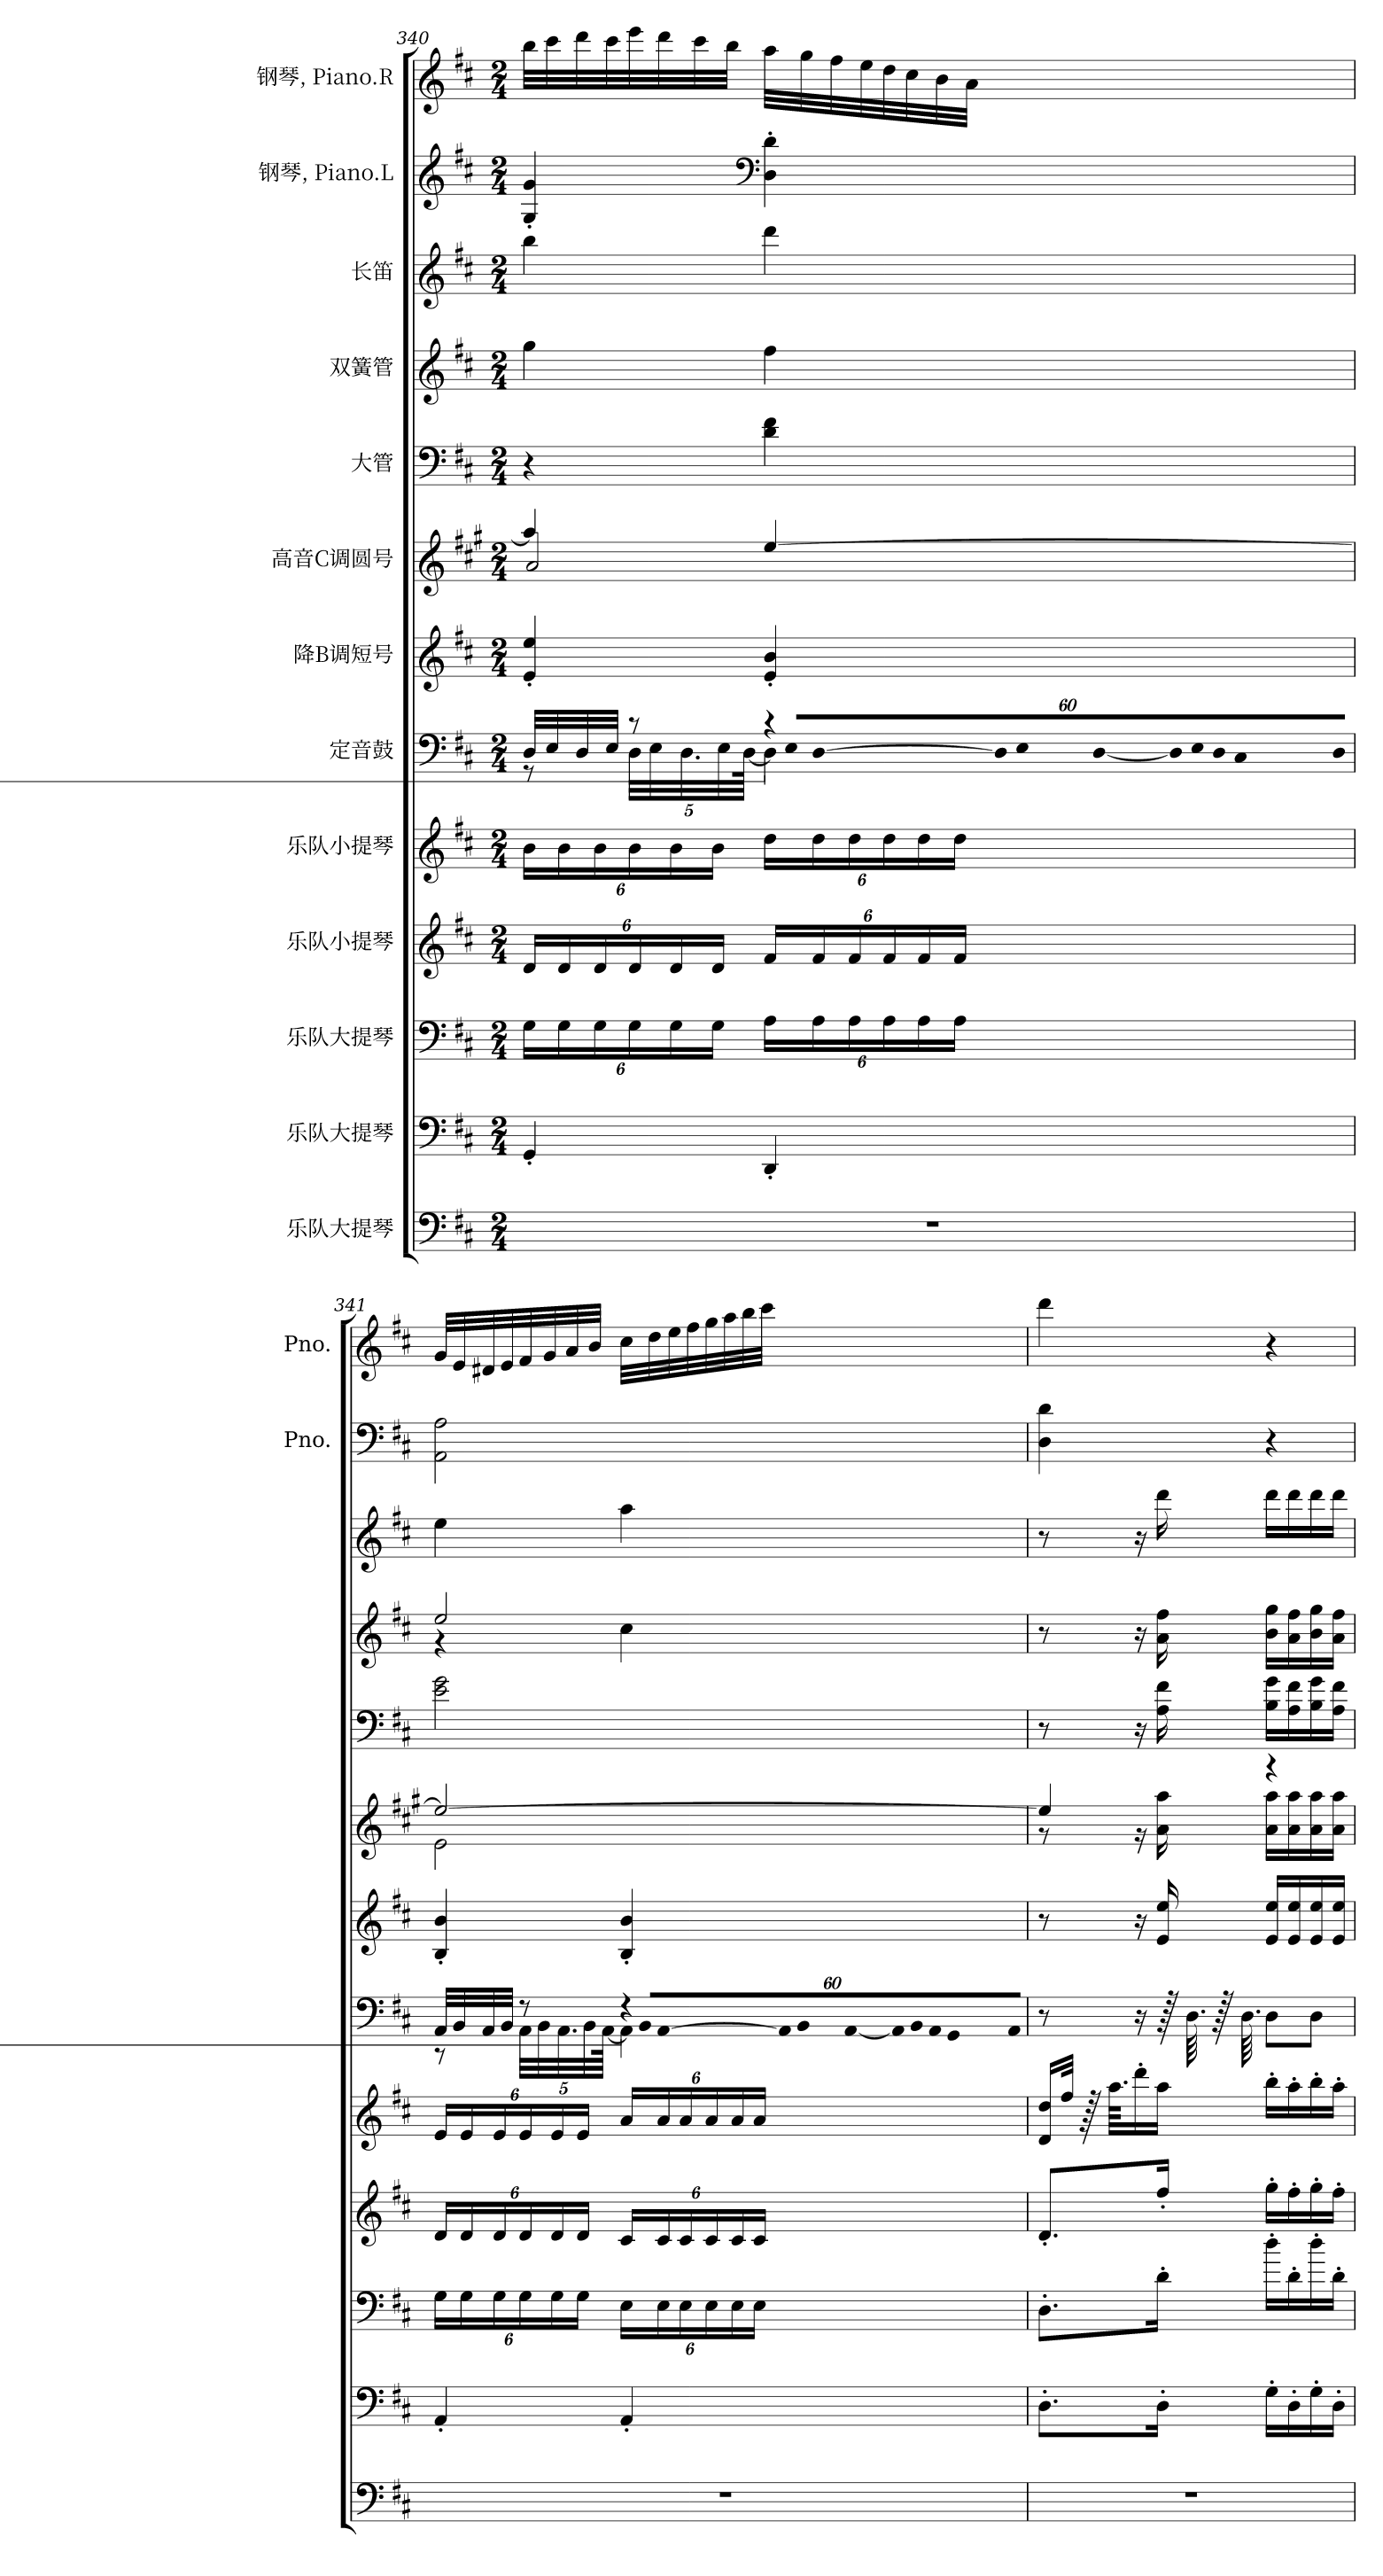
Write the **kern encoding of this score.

**kern	**kern	**kern	**kern	**kern	**kern	**kern	**kern	**kern	**kern	**kern	**kern	**kern
*part13	*part12	*part11	*part10	*part9	*part8	*part7	*part6	*part5	*part4	*part3	*part2	*part1
*staff13	*staff12	*staff11	*staff10	*staff9	*staff8	*staff7	*staff6	*staff5	*staff4	*staff3	*staff2	*staff1
*I"乐队大提琴	*I"乐队大提琴	*I"乐队大提琴	*I"乐队小提琴	*I"乐队小提琴	*I"定音鼓	*I"降B调短号	*I"高音C调圆号	*I"大管	*I"双簧管	*I"长笛	*I"钢琴, Piano.L	*I"钢琴, Piano.R
*	*	*	*	*	*	*	*	*	*	*	*I'Pno.	*I'Pno.
*clefF4	*clefF4	*clefF4	*clefG2	*clefG2	*clefF4	*clefG2	*clefG2	*clefF4	*clefG2	*clefG2	*clefG2	*clefG2
*	*	*	*	*	*	*ITrd1c2	*ITrd4c7	*	*	*	*	*
*k[f#c#]	*k[f#c#]	*k[f#c#]	*k[f#c#]	*k[f#c#]	*k[f#c#]	*k[]	*k[f#c#]	*k[f#c#]	*k[f#c#]	*k[f#c#]	*k[f#c#]	*k[f#c#]
*M2/4	*M2/4	*M2/4	*M2/4	*M2/4	*M2/4	*M2/4	*M2/4	*M2/4	*M2/4	*M2/4	*M2/4	*M2/4
*	*	*Xbrackettup	*Xbrackettup	*Xbrackettup	*	*	*	*	*	*	*	*
=340	=340	=340	=340	=340	=340	=340	=340	=340	=340	=340	=340	=340
*	*	*	*	*	*^	*	*^	*	*	*	*	*
2r	4GG'/	24G\LL	24d/LL	24b\LL	32D/LLL	8r	4d/' 4dd/'	4dd/]	2d/	4r	4gg\	4bb\	4G/' 4g/'	32bb\LLL
.	.	.	.	.	32E/	.	.	.	.	.	.	.	.	32ccc#\
.	.	24G\	24d/	24b\	.	.	.	.	.	.	.	.	.	.
.	.	.	.	.	32D/	.	.	.	.	.	.	.	.	32ddd\
.	.	24G\	24d/	24b\	.	.	.	.	.	.	.	.	.	.
.	.	.	.	.	32E/JJJ	.	.	.	.	.	.	.	.	32ccc#\
*	*	*	*	*	*	*Xbrackettup	*	*	*	*	*	*	*	*
.	.	24G\	24d/	24b\	8r	40D\LLL	.	.	.	.	.	.	.	32eee\
.	.	.	.	.	.	40E\	.	.	.	.	.	.	.	.
.	.	.	.	.	.	.	.	.	.	.	.	.	.	32ddd\
.	.	24G\	24d/	24b\	.	.	.	.	.	.	.	.	.	.
.	.	.	.	.	.	40.D\	.	.	.	.	.	.	.	.
.	.	.	.	.	.	.	.	.	.	.	.	.	.	32ccc#\
.	.	24G\JJ	24d/JJ	24b\JJ	.	.	.	.	.	.	.	.	.	.
.	.	.	.	.	.	40E\	.	.	.	.	.	.	.	.
.	.	.	.	.	.	.	.	.	.	.	.	.	.	32bb\JJJ
.	.	.	.	.	.	[80D\JJJk	.	.	.	.	.	.	.	.
*	*	*	*	*	*	*	*	*	*	*	*	*	*clefF4	*
*	*	*	*	*	*brackettup	*	*	*	*	*	*	*	*	*
!	!	!	!	!	!LO:N:vis=64	!	!	!	!	!	!	!	!	!
.	4DD'/	24A\LL	24f#/LL	24dd\LL	640%9r	4D\]	4d/' 4a/'	[4a/	.	4d\ 4f#\	4ff#\	4ddd\	4D\' 4d\'	32aa\LLL
!	!	!	!	!	!LO:N:vis=32	!	!	!	!	!	!	!	!	!
.	.	.	.	.	1920%53E/LLL	.	.	.	.	.	.	.	.	.
.	.	.	.	.	.	.	.	.	.	.	.	.	.	32gg\
!	!	!	!	!	!LO:N:vis=64	!	!	!	!	!	!	!	!	!
.	.	24A\	24f#/	24dd\	[640%9D/K	.	.	.	.	.	.	.	.	.
!	!	!	!	!	!LO:N:vis=32	!	!	!	!	!	!	!	!	!
.	.	.	.	.	1920%53D/]	.	.	.	.	.	.	.	.	.
.	.	.	.	.	.	.	.	.	.	.	.	.	.	32ff#\
!	!	!	!	!	!LO:N:vis=64	!	!	!	!	!	!	!	!	!
.	.	24A\	24f#/	24dd\	640%9E/L	.	.	.	.	.	.	.	.	.
.	.	.	.	.	.	.	.	.	.	.	.	.	.	32ee\
!	!	!	!	!	!LO:N:vis=64	!	!	!	!	!	!	!	!	!
.	.	.	.	.	[640%9D/J	.	.	.	.	.	.	.	.	.
!	!	!	!	!	!LO:N:vis=32	!	!	!	!	!	!	!	!	!
.	.	.	.	.	1920%53D/]	.	.	.	.	.	.	.	.	.
.	.	24A\	24f#/	24dd\	.	.	.	.	.	.	.	.	.	32dd\
!	!	!	!	!	!LO:N:vis=32	!	!	!	!	!	!	!	!	!
.	.	.	.	.	1920%53E/	.	.	.	.	.	.	.	.	.
.	.	.	.	.	.	.	.	.	.	.	.	.	.	32cc#\
!	!	!	!	!	!LO:N:vis=32	!	!	!	!	!	!	!	!	!
.	.	24A\	24f#/	24dd\	1920%53D/	.	.	.	.	.	.	.	.	.
.	.	.	.	.	.	.	.	.	.	.	.	.	.	32b\
!	!	!	!	!	!LO:N:vis=32	!	!	!	!	!	!	!	!	!
.	.	.	.	.	1920%53C#/	.	.	.	.	.	.	.	.	.
.	.	24A\JJ	24f#/JJ	24dd\JJ	.	.	.	.	.	.	.	.	.	.
.	.	.	.	.	.	.	.	.	.	.	.	.	.	32a\JJJ
.	.	.	.	.	1920ryy	.	.	.	.	.	.	.	.	.
!	!	!	!	!	!LO:N:vis=32	!	!	!	!	!	!	!	!	!
.	.	.	.	.	1920%53D/JJJ	.	.	.	.	.	.	.	.	.
!!LO:PB:g=z
=341	=341	=341	=341	=341	=341	=341	=341	=341	=341	=341	=341	=341	=341	=341
*	*	*	*	*	*	*	*	*	*	*	*^	*	*	*
2r	4AA'/	24G\LL	24d/LL	24e/LL	32AA/LLL	8r	4A/' 4a/'	2a/_	2A\	2e\ 2g\	2ee/	4r	4ee\	2AA\ 2A\	32g/LLL
.	.	.	.	.	32BB/	.	.	.	.	.	.	.	.	.	32e/
.	.	24G\	24d/	24e/	.	.	.	.	.	.	.	.	.	.	.
.	.	.	.	.	32AA/	.	.	.	.	.	.	.	.	.	32d#X/
.	.	24G\	24d/	24e/	.	.	.	.	.	.	.	.	.	.	.
.	.	.	.	.	32BB/JJJ	.	.	.	.	.	.	.	.	.	32e/
*	*	*	*	*	*	*Xbrackettup	*	*	*	*	*	*	*	*	*
.	.	24G\	24d/	24e/	8r	40AA\LLL	.	.	.	.	.	.	.	.	32f#/
.	.	.	.	.	.	40BB\	.	.	.	.	.	.	.	.	.
.	.	.	.	.	.	.	.	.	.	.	.	.	.	.	32g/
.	.	24G\	24d/	24e/	.	.	.	.	.	.	.	.	.	.	.
.	.	.	.	.	.	40.AA\	.	.	.	.	.	.	.	.	.
.	.	.	.	.	.	.	.	.	.	.	.	.	.	.	32a/
.	.	24G\JJ	24d/JJ	24e/JJ	.	.	.	.	.	.	.	.	.	.	.
.	.	.	.	.	.	40BB\	.	.	.	.	.	.	.	.	.
.	.	.	.	.	.	.	.	.	.	.	.	.	.	.	32b/JJJ
.	.	.	.	.	.	[80AA\JJJk	.	.	.	.	.	.	.	.	.
*	*	*	*	*	*brackettup	*	*	*	*	*	*	*	*	*	*
!	!	!	!	!	!LO:N:vis=64	!	!	!	!	!	!	!	!	!	!
.	4AA'/	24E\LL	24c#/LL	24a/LL	640%9r	4AA\]	4A/' 4a/'	.	.	.	.	4cc#\	4aa\	.	32cc#\LLL
!	!	!	!	!	!LO:N:vis=32	!	!	!	!	!	!	!	!	!	!
.	.	.	.	.	1920%53BB/LLL	.	.	.	.	.	.	.	.	.	.
.	.	.	.	.	.	.	.	.	.	.	.	.	.	.	32dd\
!	!	!	!	!	!LO:N:vis=64	!	!	!	!	!	!	!	!	!	!
.	.	24E\	24c#/	24a/	[640%9AA/K	.	.	.	.	.	.	.	.	.	.
!	!	!	!	!	!LO:N:vis=32	!	!	!	!	!	!	!	!	!	!
.	.	.	.	.	1920%53AA/]	.	.	.	.	.	.	.	.	.	.
.	.	.	.	.	.	.	.	.	.	.	.	.	.	.	32ee\
!	!	!	!	!	!LO:N:vis=64	!	!	!	!	!	!	!	!	!	!
.	.	24E\	24c#/	24a/	640%9BB/L	.	.	.	.	.	.	.	.	.	.
.	.	.	.	.	.	.	.	.	.	.	.	.	.	.	32ff#\
!	!	!	!	!	!LO:N:vis=64	!	!	!	!	!	!	!	!	!	!
.	.	.	.	.	[640%9AA/J	.	.	.	.	.	.	.	.	.	.
!	!	!	!	!	!LO:N:vis=32	!	!	!	!	!	!	!	!	!	!
.	.	.	.	.	1920%53AA/]	.	.	.	.	.	.	.	.	.	.
.	.	24E\	24c#/	24a/	.	.	.	.	.	.	.	.	.	.	32gg\
!	!	!	!	!	!LO:N:vis=32	!	!	!	!	!	!	!	!	!	!
.	.	.	.	.	1920%53BB/	.	.	.	.	.	.	.	.	.	.
.	.	.	.	.	.	.	.	.	.	.	.	.	.	.	32aa\
!	!	!	!	!	!LO:N:vis=32	!	!	!	!	!	!	!	!	!	!
.	.	24E\	24c#/	24a/	1920%53AA/	.	.	.	.	.	.	.	.	.	.
.	.	.	.	.	.	.	.	.	.	.	.	.	.	.	32bb\
!	!	!	!	!	!LO:N:vis=32	!	!	!	!	!	!	!	!	!	!
.	.	.	.	.	1920%53GG/	.	.	.	.	.	.	.	.	.	.
.	.	24E\JJ	24c#/JJ	24a/JJ	.	.	.	.	.	.	.	.	.	.	.
.	.	.	.	.	.	.	.	.	.	.	.	.	.	.	32ccc#\JJJ
.	.	.	.	.	1920ryy	.	.	.	.	.	.	.	.	.	.
!	!	!	!	!	!LO:N:vis=32	!	!	!	!	!	!	!	!	!	!
.	.	.	.	.	1920%53AA/JJJ	.	.	.	.	.	.	.	.	.	.
*	*	*	*	*	*v	*v	*	*	*	*	*v	*v	*	*	*
=342	=342	=342	=342	=342	=342	=342	=342	=342	=342	=342	=342	=342	=342
2r	8.D'\L	8.D'\L	8.d'/L	16d/ 16dd/LL	8r	8r	4a/]	8r	8r	8r	8r	4D\ 4d\	4ddd\
.	.	.	.	32ff#/JJk	.	.	.	.	.	.	.	.	.
.	.	.	.	128r	.	.	.	.	.	.	.	.	.
.	.	.	.	64.aa\KKLL	.	.	.	.	.	.	.	.	.
.	.	.	.	16ddd'\	16r	16r	.	16r	16r	16r	16r	.	.
.	16D'\Jk	16d'\Jk	16ff#'/Jk	16aa\JJ	128r	16d/ 16dd/	.	16d\ 16dd\	16A\ 16f#\	16a\ 16ff#\	16ddd\	.	.
.	.	.	.	.	64.D\	.	.	.	.	.	.	.	.
.	.	.	.	.	128r	.	.	.	.	.	.	.	.
.	.	.	.	.	64.D\	.	.	.	.	.	.	.	.
.	16G'\LL	16dd'\LL	16gg'\LL	16bb'\LL	8D\L	16d/ 16dd/LL	4r	16d\ 16dd\LL	16B\ 16g\LL	16b\ 16gg\LL	16ddd\LL	4r	4r
.	16D'\	16d'\	16ff#'\	16aa'\	.	16d/ 16dd/	.	16d\ 16dd\	16A\ 16f#\	16a\ 16ff#\	16ddd\	.	.
.	16G'\	16dd'\	16gg'\	16bb'\	8D\J	16d/ 16dd/	.	16d\ 16dd\	16B\ 16g\	16b\ 16gg\	16ddd\	.	.
.	16D'\JJ	16d'\JJ	16ff#'\JJ	16aa'\JJ	.	16d/ 16dd/JJ	.	16d\ 16dd\JJ	16A\ 16f#\JJ	16a\ 16ff#\JJ	16ddd\JJ	.	.
*	*	*	*	*	*	*	*v	*v	*	*	*	*	*
=	=	=	=	=	=	=	=	=	=	=	=	=
*-	*-	*-	*-	*-	*-	*-	*-	*-	*-	*-	*-	*-
